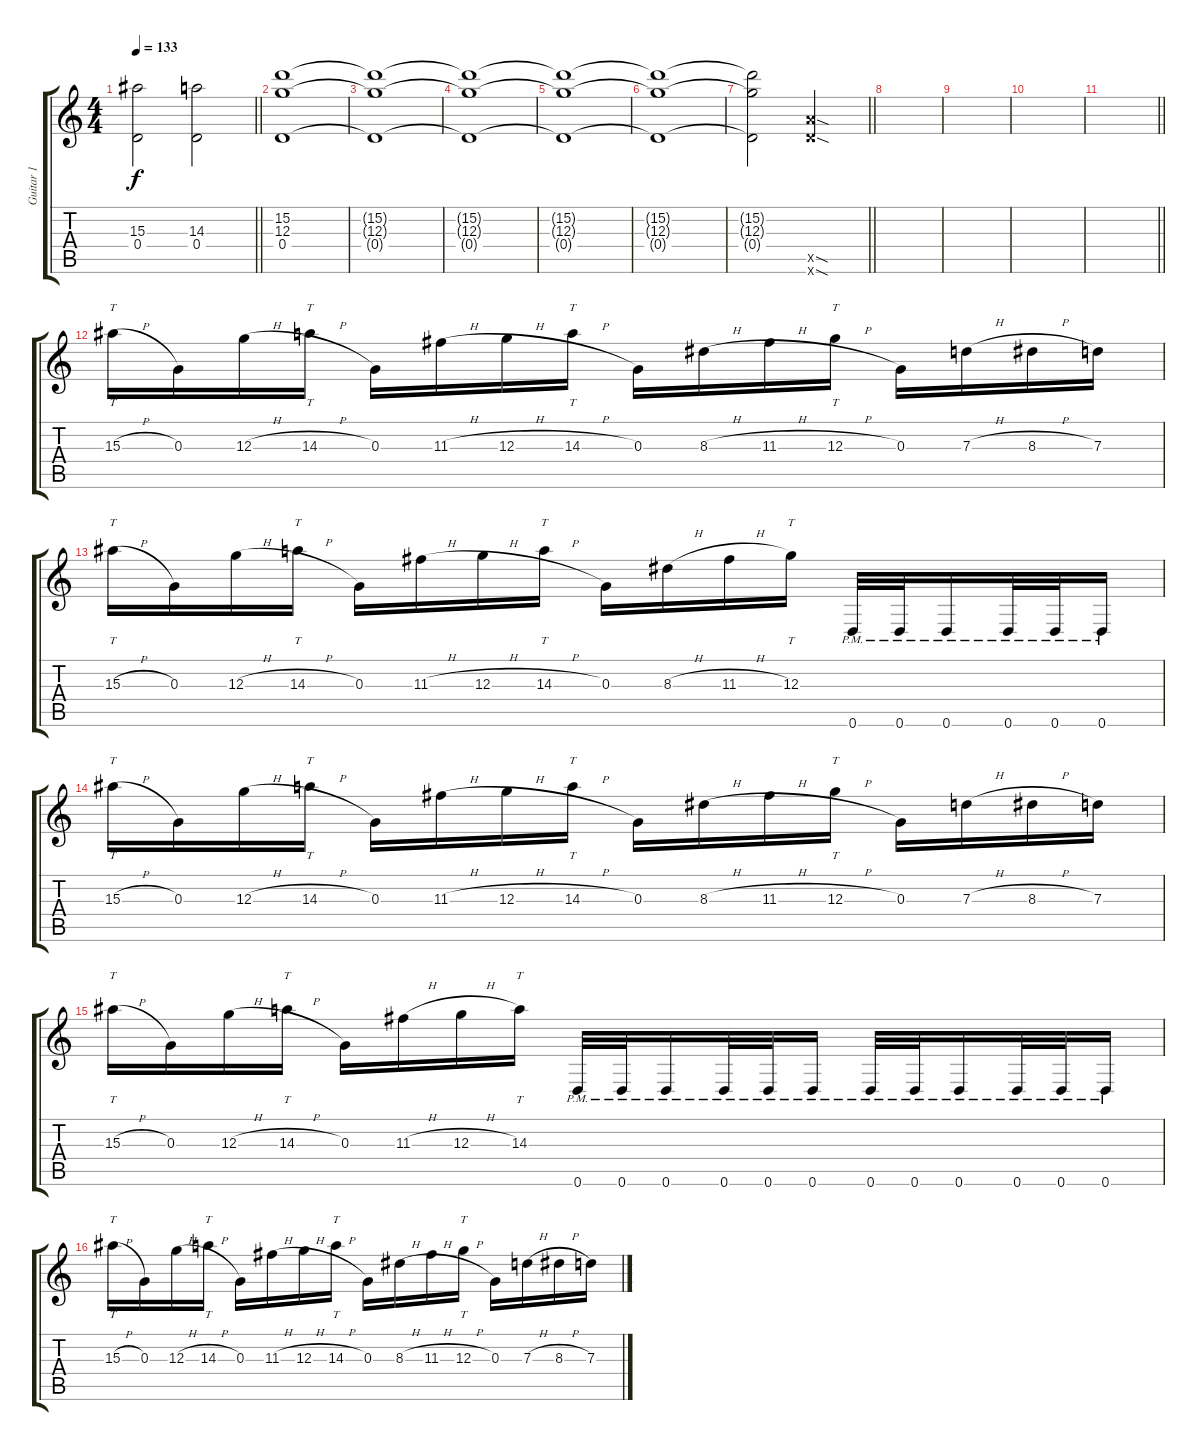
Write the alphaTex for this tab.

\track ("Guitar 1" "Guitar 1") {instrument distortionguitar}
\staff {score tabs}
\tuning (E4 B3 G3 D3 A2 D2) {hide}
\ts (4 4)
\tempo 133
\clef g2
\barLineRight lightlight
\ks c
(15.3 0.4).2{dy f} (14.3 0.4).2 |
\section ("" "")
(15.2 12.3 0.4).1 |
(15.2{t} 12.3{t} 0.4{t}).1 |
(15.2{t} 12.3{t} 0.4{t}).1 |
(15.2{t} 12.3{t} 0.4{t}).1 |
(15.2{t} 12.3{t} 0.4{t}).1 |
\barLineRight lightlight
(15.2{t} 12.3{t} 0.4{t}).2 (12.5{sod x} 12.6{sod x}).2 |
|
|
|
\barLineRight lightlight
|
15.3{h}.16{tt} 0.3.16 12.3{h}.16 14.3{h}.16{tt} 0.3.16 11.3{h}.16 12.3{h}.16 14.3{h}.16{tt} 0.3.16 8.3{h}.16 11.3{h}.16 12.3{h}.16{tt} 0.3.16 7.3{h}.16 8.3{h}.16 7.3.16 |
15.3{h}.16{tt} 0.3.16 12.3{h}.16 14.3{h}.16{tt} 0.3.16 11.3{h}.16 12.3{h}.16 14.3{h}.16{tt} 0.3.16 8.3{h}.16 11.3{h}.16 12.3.16{tt} 0.6{pm}.32 0.6{pm}.32 0.6{pm}.16 0.6{pm}.32 0.6{pm}.32 0.6{pm}.16 |
15.3{h}.16{tt} 0.3.16 12.3{h}.16 14.3{h}.16{tt} 0.3.16 11.3{h}.16 12.3{h}.16 14.3{h}.16{tt} 0.3.16 8.3{h}.16 11.3{h}.16 12.3{h}.16{tt} 0.3.16 7.3{h}.16 8.3{h}.16 7.3.16 |
15.3{h}.16{tt} 0.3.16 12.3{h}.16 14.3{h}.16{tt} 0.3.16 11.3{h}.16 12.3{h}.16 14.3.16{tt} 0.6{pm}.32 0.6{pm}.32 0.6{pm}.16 0.6{pm}.32 0.6{pm}.32 0.6{pm}.16 0.6{pm}.32 0.6{pm}.32 0.6{pm}.16 0.6{pm}.32 0.6{pm}.32 0.6{pm}.16 |
15.3{h}.16{tt} 0.3.16 12.3{h}.16 14.3{h}.16{tt} 0.3.16 11.3{h}.16 12.3{h}.16 14.3{h}.16{tt} 0.3.16 8.3{h}.16 11.3{h}.16 12.3{h}.16{tt} 0.3.16 7.3{h}.16 8.3{h}.16 7.3.16
